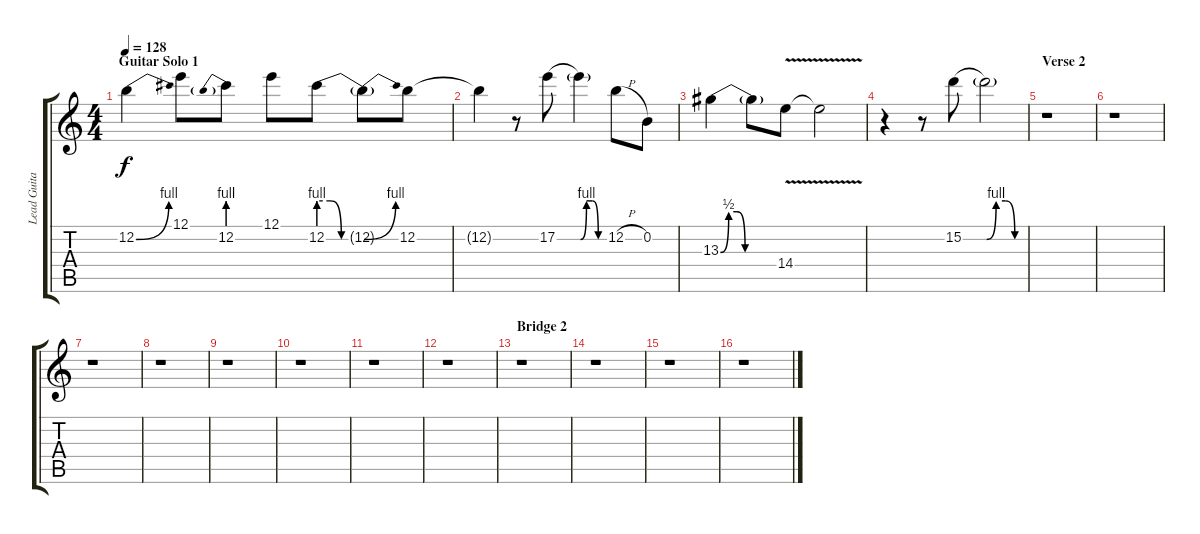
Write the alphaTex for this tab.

\track ("Lead Guitar 1" "Lead Guita") {instrument distortionguitar}
\staff {score tabs}
\tuning (E4 B3 G3 D3 A2 E2) {hide}
\ts (4 4)
\section ("" "Guitar Solo 1")
\tempo 128
\clef g2
\ks c
12.2{be (bend 0 0 60 4)}.4{dy f} 12.1.8 12.2{be (prebend 0 4 60 4)}.8 12.1.8 12.2{be (custom 0 4 15 4 30 0 60 0)}.8 12.2{be (bend 0 0 60 4) t}.8 12.2.8 |
12.2{t}.4 r.8 17.2{be (hold 0 0 60 0)}.8 17.2{be (custom 0 0 15 4 30 4 45 0 60 0) t}.4 12.2{h}.8 0.2.8 |
13.3{be (custom 0 0 15 2 30 2 45 0 60 0)}.4 13.3{be (hold 0 0 60 0) t}.8 14.4{v}.8 14.4{v t}.2 |
r.4 r.8 15.2{be (hold 0 0 60 0)}.8 15.2{be (custom 0 0 15 4 30 4 45 0 60 0) t}.2 |
\section ("" "Verse 2")
r.1 |
r.1 |
r.1 |
r.1 |
r.1 |
r.1 |
r.1 |
r.1 |
\section ("" "Bridge 2")
r.1 |
r.1 |
r.1 |
r.1
